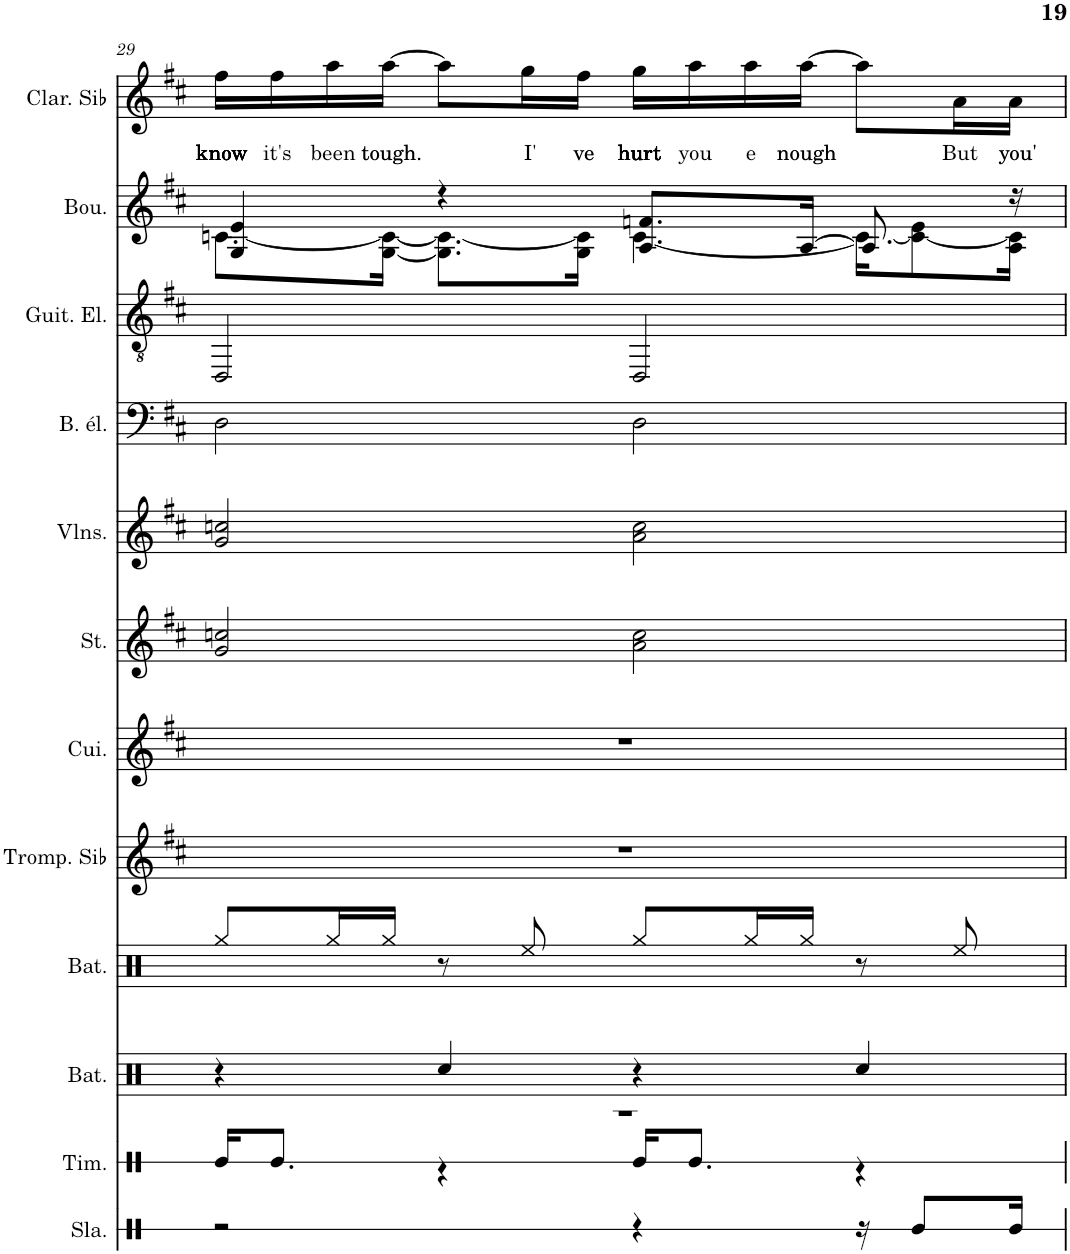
**kern	**kern	**kern	**kern	**kern	**kern	**kern	**kern	**kern	**kern	**kern	**kern	**text
*part12	*part11	*part10	*part9	*part8	*part7	*part6	*part5	*part4	*part3	*part2	*part1	*part1
*staff12	*staff11	*staff10	*staff9	*staff8	*staff7	*staff6	*staff5	*staff4	*staff3	*staff2	*staff1	*staff1
*I"Slap	*I"Timbre	*I"Batterie	*I"Batterie	*I"Trompette en Sib	*I"Cuivres	*I"Cordes	*I"Violons	*I"Basse électrique	*I"Guitare électrique	*I"Bouzouki (3 chœurs)	*I"Clarinette en Sib	*
*I'Sla.	*I'Tim.	*I'Bat.	*I'Bat.	*I'Tromp. Sib	*I'Cui.	*	*I'Vlns.	*I'B. él.	*I'Guit. El.	*I'Bou.	*I'Clar. Sib	*
!!LO:PB:g=z
*clefX	*clefX	*clefX	*clefX	*clefG2	*clefG2	*clefG2	*clefG2	*clefF4	*clefGv2	*clefG2	*clefG2	*
*	*	*	*	*Trd1c2	*	*	*	*Trd7c12	*	*	*Trd1c2	*
*k[]	*k[f#c#]	*k[f#c#]	*k[f#c#]	*k[f#c#]	*k[f#c#]	*k[f#c#]	*k[f#c#]	*k[f#c#]	*k[f#c#]	*k[f#c#]	*k[f#c#]	*
*M4/4	*M4/4	*M4/4	*M4/4	*M4/4	*M4/4	*M4/4	*M4/4	*M4/4	*M4/4	*M4/4	*M4/4	*
=29	=29	=29	=29	=29	=29	=29	=29	=29	=29	=29	=29	=29
*	*^	*	*	*	*	*	*	*	*	*^	*	*
!	!	!	!	!	!	!	!	!	!	!	!	!	!	!LO:LY:b
2r	1r	16Re/KL	4r	8Rgg/L	1r	1r	2g/ 2ccn/	2g/ 2ccn/	2D\	2DD/	4G/ 4e/	[8.cn\L	16ff#\LL	know
!	!	!	!	!	!	!	!	!	!	!	!	!	!	!LO:LY:b
.	.	8.Re/J	.	.	.	.	.	.	.	.	.	.	16ff#\	it's
!	!	!	!	!	!	!	!	!	!	!	!	!	!	!LO:LY:b
.	.	.	.	16Rgg/L	.	.	.	.	.	.	.	.	16aa\	been
!	!	!	!	!	!	!	!	!	!	!	!	!	!	!LO:LY:b
.	.	.	.	16Rgg/JJ	.	.	.	.	.	.	.	[16G\ 16c\_Jk	[16aa\JJ	tough.
.	.	4r	4Rcc/	8r	.	.	.	.	.	.	4r	8.G\] 8.c\_L	8aa\L]	.
!	!	!	!	!	!	!	!	!	!	!	!	!	!	!LO:LY:b
.	.	.	.	8Ree/	.	.	.	.	.	.	.	.	16gg\L	I'
!	!	!	!	!	!	!	!	!	!	!	!	!	!	!LO:LY:b
.	.	.	.	.	.	.	.	.	.	.	.	16G\ 16c\]Jk	16ff#\JJ	ve
!	!	!	!	!	!	!	!	!	!	!	!	!	!	!LO:LY:b
4r	.	16Re/KL	4r	8Rgg/L	.	.	2a\ 2cc\	2a\ 2cc\	2D\	2DD/	8.A/ 8.fn/L	[4c\	16gg\LL	hurt
!	!	!	!	!	!	!	!	!	!	!	!	!	!	!LO:LY:b
.	.	8.Re/J	.	.	.	.	.	.	.	.	.	.	16aa\	you
!	!	!	!	!	!	!	!	!	!	!	!	!	!	!LO:LY:b
.	.	.	.	16Rgg/L	.	.	.	.	.	.	.	.	16aa\	e
!	!	!	!	!	!	!	!	!	!	!	!	!	!	!LO:LY:b
.	.	.	.	16Rgg/JJ	.	.	.	.	.	.	[16A/Jk	.	[16aa\JJ	nough
16r	.	4r	4Rcc/	8r	.	.	.	.	.	.	8.A/]	16c\KL_	8aa\L]	.
8Re/L	.	.	.	.	.	.	.	.	.	.	.	8c\_ 8e\	.	.
!	!	!	!	!	!	!	!	!	!	!	!	!	!	!LO:LY:b
.	.	.	.	8Ree/	.	.	.	.	.	.	.	.	16a\L	But
!	!	!	!	!	!	!	!	!	!	!	!	!	!	!LO:LY:b
16Re/Jk	.	.	.	.	.	.	.	.	.	.	16r	16A\ 16c\]Jk	16a\JJ	you'
*	*v	*v	*	*	*	*	*	*	*	*	*v	*v	*	*
=	=	=	=	=	=	=	=	=	=	=	=	=
*-	*-	*-	*-	*-	*-	*-	*-	*-	*-	*-	*-	*-
